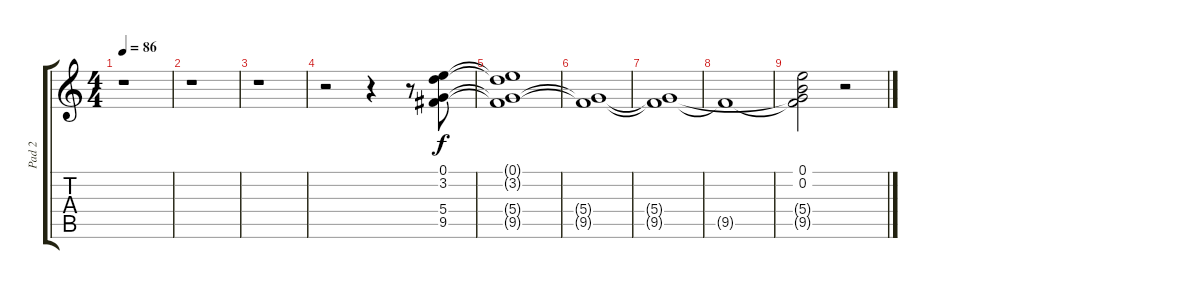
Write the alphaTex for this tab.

\track ("Pad 2" "Pad 2") {instrument stringensemble2}
\staff {score tabs}
\tuning (E5 B4 G4 D4 A3 E3) {hide}
\ts (4 4)
\tempo 86
\clef g2
\ks c
r.1{dy f} |
r.1 |
r.1 |
r.2 r.4 r.8 (0.1 3.2 5.4 9.5).8 |
(0.1{t} 3.2{t} 5.4{t} 9.5{t}).1 |
(5.4{t} 9.5{t}).1 |
(5.4{t} 9.5{t}).1 |
9.5{t}.1 |
(0.1 0.2 5.4{t} 9.5{t}).2 r.2
